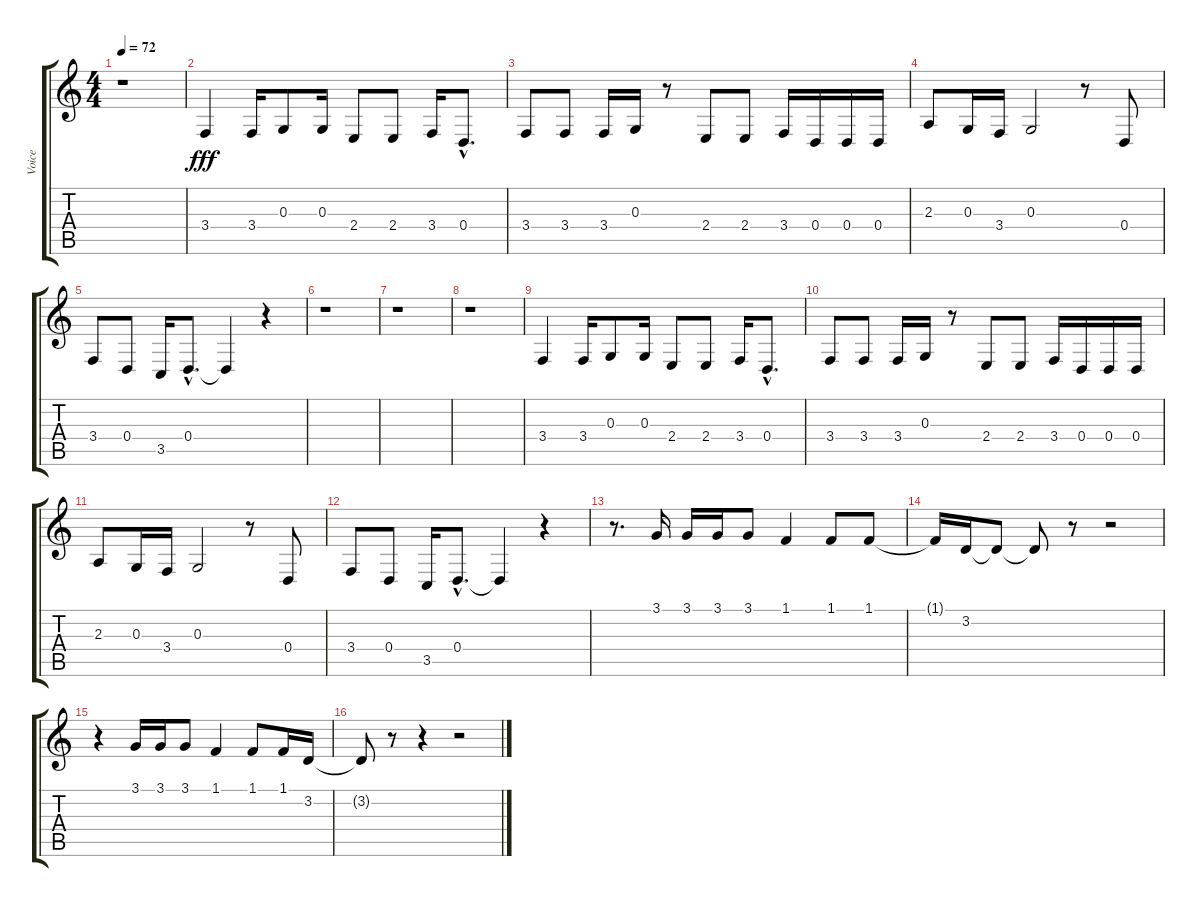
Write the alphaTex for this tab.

\track ("Voice" "Voice") {instrument altosax}
\staff {score tabs}
\tuning (E4 B3 G3 D3 A2 E2) {hide}
\ts (4 4)
\tempo 72
\clef g2
\ks c
r.1{dy fff instrument altosax} |
3.4.4 3.4.16 0.3.8 0.3.16 2.4.8 2.4.8 3.4.16 0.4{hac}.8{d} |
3.4.8 3.4.8 3.4.16 0.3.16 r.8 2.4.8 2.4.8 3.4.16 0.4.16 0.4.16 0.4.16 |
2.3.8 0.3.16 3.4.16 0.3.2 r.8 0.4.8 |
3.4.8 0.4.8 3.5.16 0.4{hac}.8{d} 0.4{t}.4 r.4 |
r.1 |
r.1 |
r.1 |
3.4.4 3.4.16 0.3.8 0.3.16 2.4.8 2.4.8 3.4.16 0.4{hac}.8{d} |
3.4.8 3.4.8 3.4.16 0.3.16 r.8 2.4.8 2.4.8 3.4.16 0.4.16 0.4.16 0.4.16 |
2.3.8 0.3.16 3.4.16 0.3.2 r.8 0.4.8 |
3.4.8 0.4.8 3.5.16 0.4{hac}.8{d} 0.4{t}.4 r.4 |
r.8{d} 3.1.16 3.1.16 3.1.16 3.1.8 1.1.4 1.1.8 1.1.8 |
1.1{t}.16 3.2.16 3.2{t}.8 3.2{t}.8 r.8 r.2 |
r.4 3.1.16 3.1.16 3.1.8 1.1.4 1.1.8 1.1.16 3.2.16 |
3.2{t}.8 r.8 r.4 r.2
